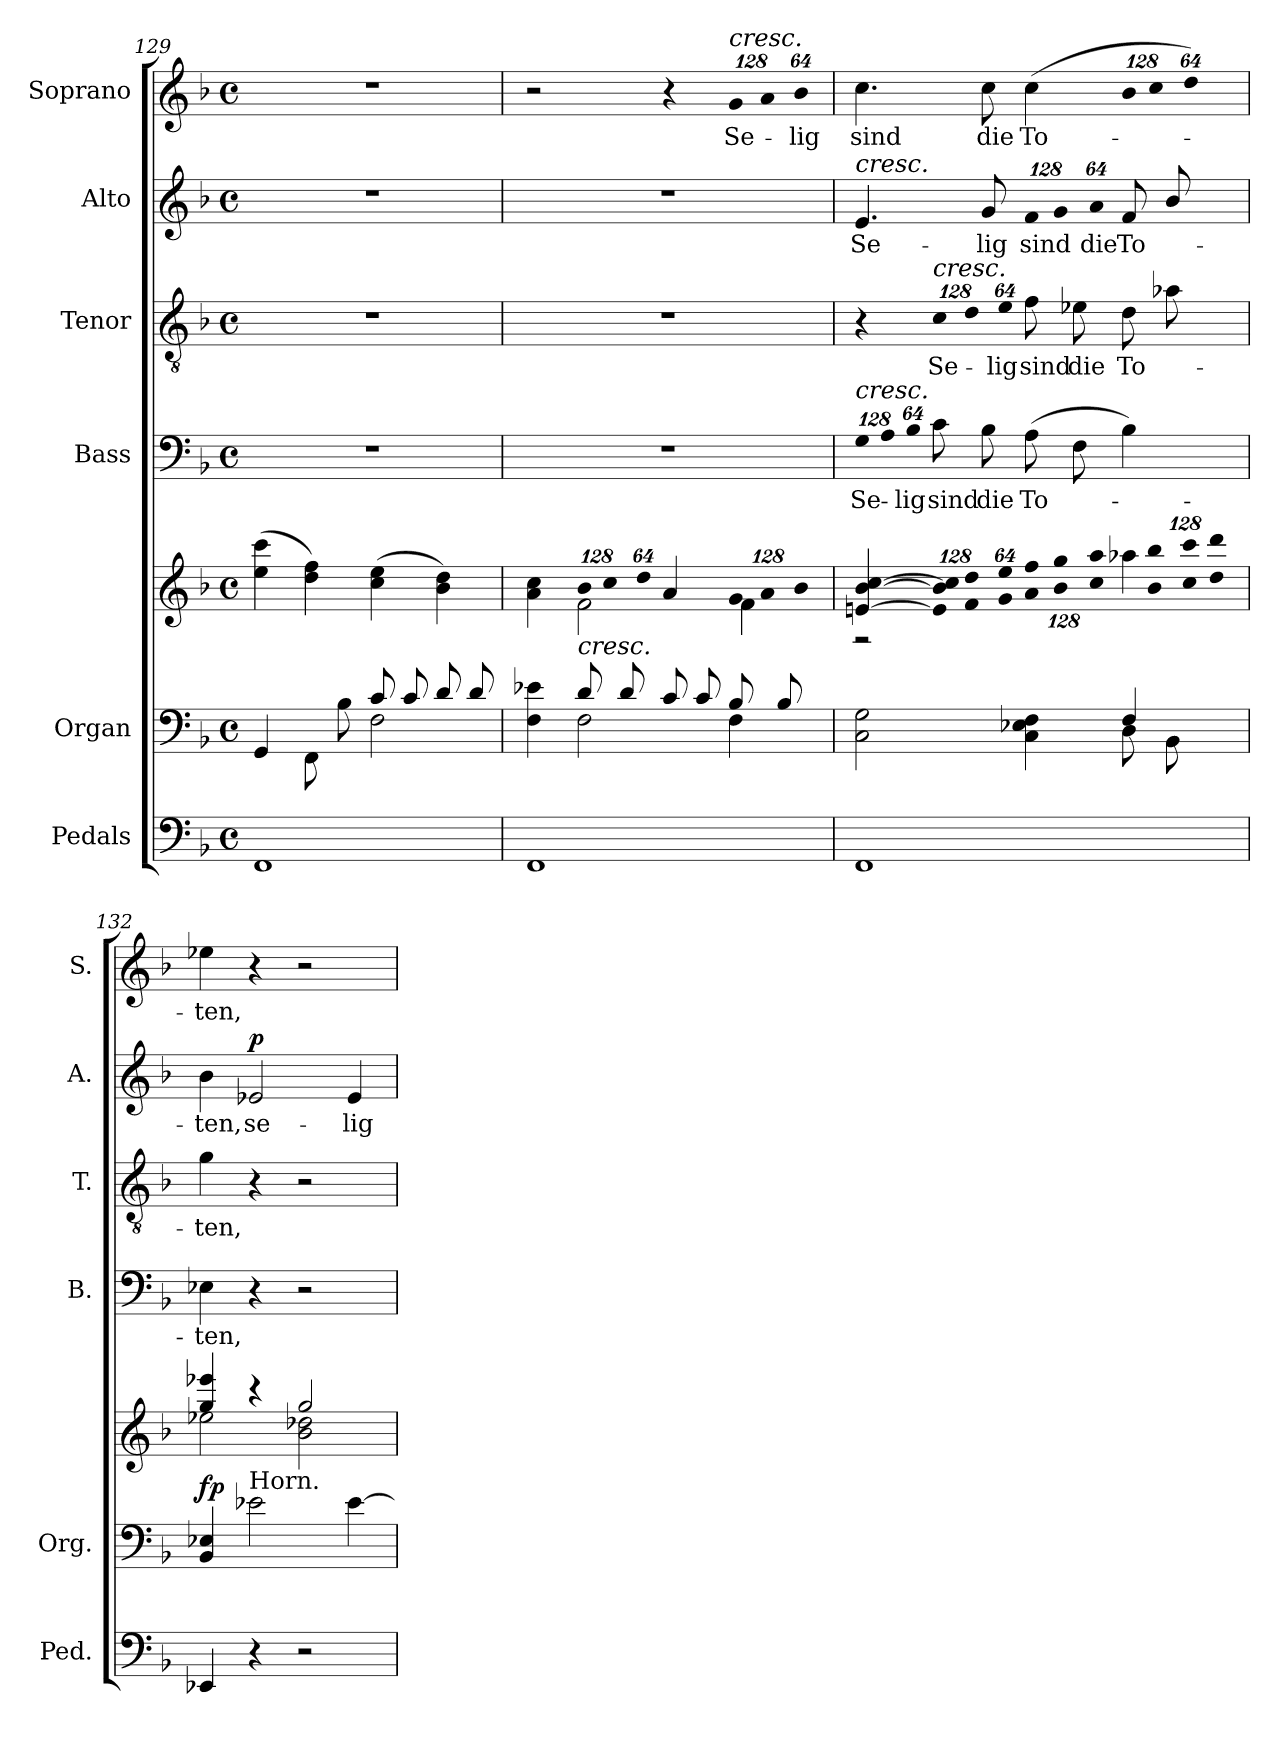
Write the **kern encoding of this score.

**kern	**kern	**kern	**dynam	**kern	**text	**kern	**text	**kern	**text	**dynam	**kern	**text
*part6	*part5	*part5	*part5	*part4	*part4	*part3	*part3	*part2	*part2	*part2	*part1	*part1
*staff7	*staff6	*staff5	*staff5/6	*staff4	*staff4	*staff3	*staff3	*staff2	*staff2	*staff2	*staff1	*staff1
*I"Pedals	*I"Organ	*	*	*I"Bass	*	*I"Tenor	*	*I"Alto	*	*	*I"Soprano	*
*I'Ped.	*I'Org.	*	*	*I'B.	*	*I'T.	*	*I'A.	*	*	*I'S.	*
*clefF4	*clefF4	*clefG2	*	*clefF4	*	*clefGv2	*	*clefG2	*	*	*clefG2	*
*	*	*	*	*	*	*ITrd7c12	*	*	*	*	*	*
*k[b-]	*k[b-]	*k[b-]	*	*k[b-]	*	*k[b-]	*	*k[b-]	*	*	*k[b-]	*
*F:	*F:	*F:	*	*F:	*	*F:	*	*F:	*	*	*F:	*
*M4/4	*M4/4	*M4/4	*	*M4/4	*	*M4/4	*	*M4/4	*	*	*M4/4	*
*met(c)	*met(c)	*met(c)	*	*met(c)	*	*met(c)	*	*met(c)	*	*	*met(c)	*
=129	=129	=129	=129	=129	=129	=129	=129	=129	=129	=129	=129	=129
*	*^	*	*	*	*	*	*	*	*	*	*	*
1FFi	4GGi/	2ryy	(4eei\ 4ccci	.	1r	.	1r	.	1r	.	.	1r	.
.	8FFi\	.	4ddi\ 4ffi)	.	.	.	.	.	.	.	.	.	.
.	8B-i\	.	.	.	.	.	.	.	.	.	.	.	.
.	8ci/	2Fi\	(4cci\ 4eei	.	.	.	.	.	.	.	.	.	.
.	8ci/	.	.	.	.	.	.	.	.	.	.	.	.
.	8di/	.	4b-i\ 4ddi)	.	.	.	.	.	.	.	.	.	.
.	8di/	.	.	.	.	.	.	.	.	.	.	.	.
!!LO:PB:g=z
=130	=130	=130	=130	=130	=130	=130	=130	=130	=130	=130	=130	=130	=130
*	*	*	*^	*	*	*	*	*	*	*	*	*	*
1FFi	4Fi\ 4e-Xi	4ryy	4ai\ 4cci	4ryy	.	1r	.	1r	.	1r	.	.	2r	.
*	*	*	*Xbrackettup	*	*	*	*	*	*	*	*	*	*	*
!	!	!	!LO:TX:b:i:t=cresc.	!	!	!	!	!	!	!	!	!	!	!
!	!	!	!LO:N:vis=8	!	!	!	!	!	!	!	!	!	!	!
.	8di/	2Fi\	1024%85b-i/	2fi\	.	.	.	.	.	.	.	.	.	.
!	!	!	!LO:N:vis=8	!	!	!	!	!	!	!	!	!	!	!
.	.	.	1024%85cci/	.	.	.	.	.	.	.	.	.	.	.
.	8di/	.	.	.	.	.	.	.	.	.	.	.	.	.
!	!	!	!LO:N:vis=8	!	!	!	!	!	!	!	!	!	!	!
.	.	.	512%43ddi/	.	.	.	.	.	.	.	.	.	.	.
.	8ci/	.	4ai/	.	.	.	.	.	.	.	.	.	4r	.
.	8ci/	.	.	.	.	.	.	.	.	.	.	.	.	.
!	!	!	!LO:N:vis=8	!	!	!	!	!	!	!	!	!	!	!
*	*	*	*	*	*	*	*	*	*	*	*	*	*Xbrackettup	*
!	!	!	!	!	!	!	!	!	!	!	!	!	!LO:N:vis=8	!
!	!	!	!	!	!	!	!	!	!	!	!	!	!LO:TX:a:i:t=cresc.	!
!	!	!	!	!	!	!	!	!	!	!	!	!	!	!LO:LY:b:color=#000000
.	8B-i/	4Fi\	1024%85gi/	4fi\	.	.	.	.	.	.	.	.	1024%85gi/	Se-
!	!	!	!LO:N:vis=8	!	!	!	!	!	!	!	!	!	!LO:N:vis=8	!
.	.	.	1024%85ai/	.	.	.	.	.	.	.	.	.	1024%85ai/	.
.	8B-i/	.	.	.	.	.	.	.	.	.	.	.	.	.
!	!	!	!LO:N:vis=8	!	!	!	!	!	!	!	!	!	!LO:N:vis=8	!
!	!	!	!	!	!	!	!	!	!	!	!	!	!	!LO:LY:b:color=#000000
.	.	.	512%43b-i/	.	.	.	.	.	.	.	.	.	512%43b-i/	-lig
=131	=131	=131	=131	=131	=131	=131	=131	=131	=131	=131	=131	=131	=131	=131
*	*	*	*	*	*	*Xbrackettup	*	*	*	*	*	*	*	*
!	!	!	!	!	!	!LO:N:vis=8	!	!	!	!	!	!	!	!
!	!	!	!	!	!	!	!LO:LY:b:color=#000000	!	!	!	!	!	!	!
!	!	!	!	!	!	!	!	!	!	!	!LO:LY:b:color=#000000	!	!	!
!	!	!	!	!	!	!	!	!	!	!LO:TX:a:i:t=cresc.	!	!	!	!
!	!	!	!	!	!	!LO:TX:a:i:t=cresc.	!	!	!	!	!	!	!	!
!	!	!	!	!	!	!	!	!	!	!	!	!	!	!LO:LY:b:color=#000000
1FFi	2Ci\ 2Gi	2.ryy	[4eni/ [4b-i [4cci	2r	.	1024%85Gi\	Se-	4r	.	4.ei/	Se-	.	4.cci\	sind
!	!	!	!	!	!	!LO:N:vis=8	!	!	!	!	!	!	!	!
.	.	.	.	.	.	1024%85Ai\	.	.	.	.	.	.	.	.
!	!	!	!	!	!	!LO:N:vis=8	!	!	!	!	!	!	!	!
!	!	!	!	!	!	!	!LO:LY:b:color=#000000	!	!	!	!	!	!	!
.	.	.	.	.	.	512%43B-i\	-lig	.	.	.	.	.	.	.
!	!	!	!LO:N:vis=8	!	!	!	!	!	!	!	!	!	!	!
!	!	!	!	!	!	!	!LO:LY:b:color=#000000	!	!	!	!	!	!	!
*	*	*	*	*	*	*	*	*Xbrackettup	*	*	*	*	*	*
!	!	!	!	!	!	!	!	!LO:N:vis=8	!	!	!	!	!	!
!	!	!	!	!	!	!	!	!LO:TX:a:i:t=cresc.	!	!	!	!	!	!
!	!	!	!	!	!	!	!	!	!LO:LY:b:color=#000000	!	!	!	!	!
.	.	.	1024%85ei/] 1024%85b-i] 1024%85cci]	.	.	8ci\	sind	1024%85Ci\	Se-	.	.	.	.	.
!	!	!	!LO:N:vis=8	!	!	!	!	!LO:N:vis=8	!	!	!	!	!	!
.	.	.	1024%85fi/ 1024%85ddi	.	.	.	.	1024%85Di\	.	.	.	.	.	.
!	!	!	!	!	!	!	!LO:LY:b:color=#000000	!	!	!	!	!	!	!
!	!	!	!	!	!	!	!	!	!	!	!LO:LY:b:color=#000000	!	!	!
!	!	!	!	!	!	!	!	!	!	!	!	!	!	!LO:LY:b:color=#000000
.	.	.	.	.	.	8B-i\	die	.	.	8gi/	-lig	.	8cci\	die
!	!	!	!LO:N:vis=8	!	!	!	!	!LO:N:vis=8	!	!	!	!	!	!
!	!	!	!	!	!	!	!	!	!LO:LY:b:color=#000000	!	!	!	!	!
.	.	.	512%43gi/ 512%43eei	.	.	.	.	512%43Ei\	-lig	.	.	.	.	.
!	!	!	!LO:N:vis=8	!	!	!	!	!	!	!	!	!	!	!
!	!	!	!	!	!	!	!LO:LY:b:color=#000000	!	!	!	!	!	!	!
!	!	!	!	!	!	!	!	!	!LO:LY:b:color=#000000	!	!	!	!	!
*	*	*	*	*	*	*	*	*	*	*Xbrackettup	*	*	*	*
!	!	!	!	!	!	!	!	!	!	!LO:N:vis=8	!	!	!	!
!	!	!	!	!	!	!	!	!	!	!	!LO:LY:b:color=#000000	!	!	!
!	!	!	!	!	!	!	!	!	!	!	!	!	!	!LO:LY:b:color=#000000
.	4Ci\ 4E-Xi 4Fi	.	1024%85ai\ 1024%85ffi	4ryy	.	(8Ai\	To-	8Fi\	sind	1024%85fi/	sind	.	(4cci\	To-
!	!	!	!LO:N:vis=8	!	!	!	!	!	!	!LO:N:vis=8	!	!	!	!
.	.	.	1024%85b-i\ 1024%85ggi	.	.	.	.	.	.	1024%85gi/	.	.	.	.
!	!	!	!	!	!	!	!	!	!LO:LY:b:color=#000000	!	!	!	!	!
.	.	.	.	.	.	8Fi\	.	8E-Xi\	die	.	.	.	.	.
!	!	!	!LO:N:vis=8	!	!	!	!	!	!	!LO:N:vis=8	!	!	!	!
!	!	!	!	!	!	!	!	!	!	!	!LO:LY:b:color=#000000	!	!	!
.	.	.	512%43cci\ 512%43aai	.	.	.	.	.	.	512%43ai/	die	.	.	.
!	!	!	!LO:N:vis=8	!	!	!	!	!	!	!	!	!	!	!
!	!	!	!	!	!	!	!	!	!LO:LY:b:color=#000000	!	!	!	!	!
!	!	!	!	!	!	!	!	!	!	!	!LO:LY:b:color=#000000	!	!LO:N:vis=8	!
.	4Fi/	8Di\	1024%85b-i/ 1024%85bb-i	4aa-Xi\	.	4B-i\)	.	8Di\	To-	8fi/	To-	.	1024%85b-i\	.
!	!	!	!LO:N:vis=8	!	!	!	!	!	!	!	!	!	!LO:N:vis=8	!
.	.	.	1024%85cci/ 1024%85ccci	.	.	.	.	.	.	.	.	.	1024%85cci\	.
.	.	8BB-i\	.	.	.	.	.	8A-Xi\	.	8b-i/	.	.	.	.
!	!	!	!LO:N:vis=8	!	!	!	!	!	!	!	!	!	!LO:N:vis=8	!
.	.	.	512%43ddi/ 512%43dddi	.	.	.	.	.	.	.	.	.	512%43ddi\)	.
*	*v	*v	*	*	*	*	*	*	*	*	*	*	*	*
=132	=132	=132	=132	=132	=132	=132	=132	=132	=132	=132	=132	=132	=132
!	!	!	!	!	!	!LO:LY:b:color=#000000	!	!	!	!	!	!	!
!	!	!	!	!	!	!	!	!LO:LY:b:color=#000000	!	!	!	!	!
!	!	!	!	!	!	!	!	!	!	!LO:LY:b:color=#000000	!	!	!
!	!	!	!	!	!	!	!	!	!	!	!	!	!LO:LY:b:color=#000000
4EE-Xi/	4BB-i/ 4E-Xi	4ggi/ 4eee-Xi	2ee-Xi\	fp	4E-Xi\	-ten,	4Gi\	-ten,	4b-i\	-ten,	.	4ee-Xi\	-ten,
!	!LO:TX:a:t=Horn.	!	!	!	!	!	!	!	!	!	!	!	!
!	!	!	!	!	!	!	!	!	!	!LO:LY:b:color=#000000	!	!	!
4r	2e-Xi\	4r	.	.	4r	.	4r	.	2e-Xi/	se-	p	4r	.
2r	.	2ggi/	2b-i\ 2dd-Xi	.	2r	.	2r	.	.	.	.	2r	.
!	!	!	!	!	!	!	!	!	!	!LO:LY:b:color=#000000	!	!	!
.	[4e-i\	.	.	.	.	.	.	.	4e-i/	-lig	.	.	.
*	*	*v	*v	*	*	*	*	*	*	*	*	*	*
=	=	=	=	=	=	=	=	=	=	=	=	=
*-	*-	*-	*-	*-	*-	*-	*-	*-	*-	*-	*-	*-
